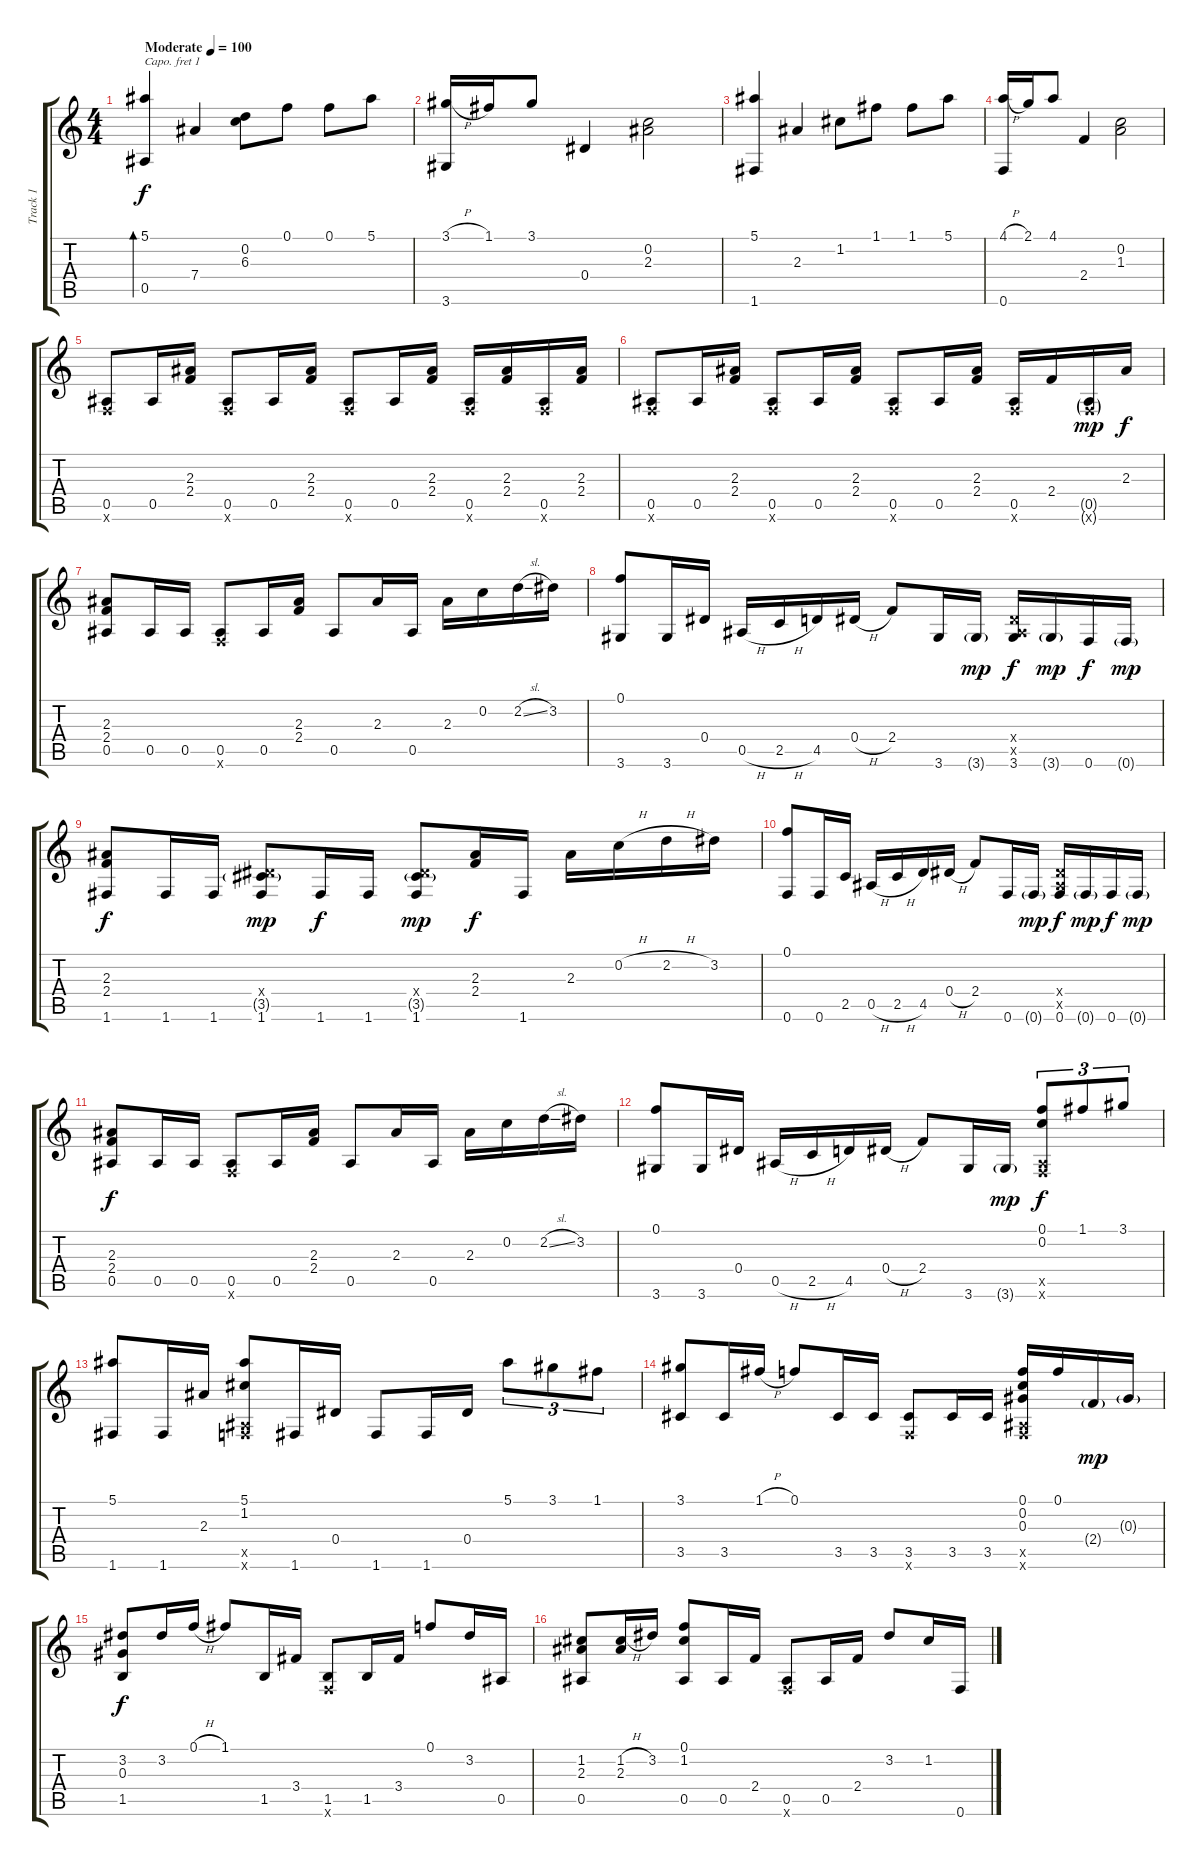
\track ("Track 1" "Track 1") {instrument acousticguitarsteel}
\staff {score tabs}
\capo 1
\tuning (E4 B3 G3 D3 A2 E2) {hide}
\ts (4 4)
\tempo (100 "Moderate")
\clef g2
\ks c
(5.1 0.5).4{bd 120 dy f instrument acousticguitarsteel} 7.4.4 (0.2 6.3).8 0.1.8 0.1.8 5.1.8 |
(3.1{h} 3.6).16 1.1.16 3.1.8 0.4.4 (0.2 2.3).2 |
(5.1 1.6).4 2.3.4 1.2.8 1.1.8 1.1.8 5.1.8 |
(4.1{h} 0.6).16 2.1.16 4.1.8 2.4.4 (0.2 1.3).2 |
(0.5 0.6{x}).8 0.5.16 (2.3 2.4).16 (0.5 0.6{x}).8 0.5.16 (2.3 2.4).16 (0.5 0.6{x}).8 0.5.16 (2.3 2.4).16 (0.5 0.6{x}).16 (2.3 2.4).16 (0.5 0.6{x}).16 (2.3 2.4).16 |
(0.5 0.6{x}).8 0.5.16 (2.3 2.4).16 (0.5 0.6{x}).8 0.5.16 (2.3 2.4).16 (0.5 0.6{x}).8 0.5.16 (2.3 2.4).16 (0.5 0.6{x}).16 2.4.16 (0.5{g} 0.6{g x}).16{dy mp} 2.3.16{dy f} |
(2.3 2.4 0.5).8 0.5.16 0.5.16 (0.5 0.6{x}).8 0.5.16 (2.3 2.4).16 0.5.8 2.3.16 0.5.16 2.3.16 0.2.16 2.2{sl}.16 3.2.16 |
(0.1 3.6).8 3.6.16 0.4.16 0.5{h}.16 2.5{h}.16 4.5.16 0.4{h}.16 2.4.8 3.6.16 3.6{g}.16{dy mp} (0.4{x} 0.5{x} 3.6).16{dy f} 3.6{g}.16{dy mp} 0.6.16{dy f} 0.6{g}.16{dy mp} |
(2.3 2.4 1.6).8{dy f} 1.6.16 1.6.16 (0.4{x} 3.5{g} 1.6).8{dy mp} 1.6.16{dy f} 1.6.16 (0.4{x} 3.5{g} 1.6).8{dy mp} (2.3 2.4).16{dy f} 1.6.16 2.3.16 0.2{h}.16 2.2{h}.16 3.2.16 |
(0.1 0.6).8 0.6.16 2.5.16 0.5{h}.16 2.5{h}.16 4.5.16 0.4{h}.16 2.4.8 0.6.16 0.6{g}.16{dy mp} (0.4{x} 0.5{x} 0.6).16{dy f} 0.6{g}.16{dy mp} 0.6.16{dy f} 0.6{g}.16{dy mp} |
(2.3 2.4 0.5).8{dy f} 0.5.16 0.5.16 (0.5 0.6{x}).8 0.5.16 (2.3 2.4).16 0.5.8 2.3.16 0.5.16 2.3.16 0.2.16 2.2{sl}.16 3.2.16 |
(0.1 3.6).8 3.6.16 0.4.16 0.5{h}.16 2.5{h}.16 4.5.16 0.4{h}.16 2.4.8 3.6.16 3.6{g}.16{dy mp} (0.1 0.2 0.5{x} 0.6{x}).8{tu (3 2) dy f} 1.1.8{tu (3 2)} 3.1.8{tu (3 2)} |
(5.1 1.6).8 1.6.16 2.3.16 (5.1 1.2 0.5{x} 0.6{x}).8 1.6.16 0.4.16 1.6.8 1.6.16 0.4.16 5.1.8{tu (3 2)} 3.1.8{tu (3 2)} 1.1.8{tu (3 2)} |
(3.1 3.5).8 3.5.16 1.1{h}.16 0.1.8 3.5.16 3.5.16 (3.5 0.6{x}).8 3.5.16 3.5.16 (0.1 0.2 0.3 0.5{x} 0.6{x}).16 0.1.16 2.4{g}.16{dy mp} 0.3{g}.16 |
(3.2 0.3 1.5).8{dy f} 3.2.16 0.1{h}.16 1.1.8 1.5.16 3.4.16 (1.5 0.6{x}).8 1.5.16 3.4.16 0.1.8 3.2.16 0.5.16 |
(1.2 2.3 0.5).8 (1.2{h} 2.3).16 3.2.16 (0.1 1.2 0.5).8 0.5.16 2.4.16 (0.5 0.6{x}).8 0.5.16 2.4.16 3.2.8 1.2.16 0.6.16
